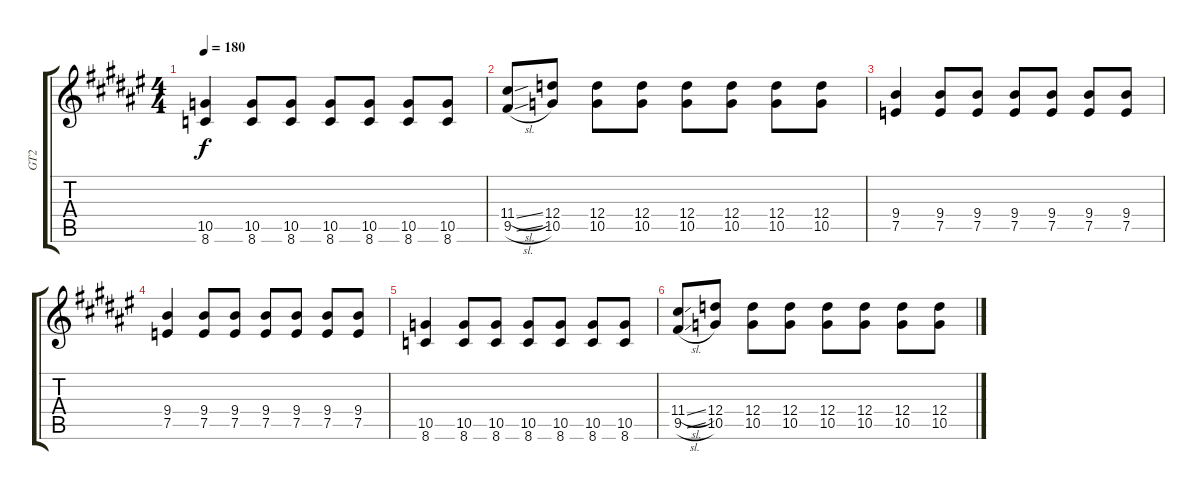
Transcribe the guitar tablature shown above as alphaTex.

\track ("GT2" "GT2") {instrument distortionguitar}
\staff {score tabs}
\tuning (E4 B3 G3 D3 A2 E2) {hide}
\ts (4 4)
\tempo 180
\clef g2
\ks f#
(10.5 8.6).4{dy f} (10.5 8.6).8 (10.5 8.6).8 (10.5 8.6).8 (10.5 8.6).8 (10.5 8.6).8 (10.5 8.6).8 |
(11.4{sl} 9.5{sl}).8 (12.4 10.5).8 (12.4 10.5).8 (12.4 10.5).8 (12.4 10.5).8 (12.4 10.5).8 (12.4 10.5).8 (12.4 10.5).8 |
(9.4 7.5).4 (9.4 7.5).8 (9.4 7.5).8 (9.4 7.5).8 (9.4 7.5).8 (9.4 7.5).8 (9.4 7.5).8 |
(9.4 7.5).4 (9.4 7.5).8 (9.4 7.5).8 (9.4 7.5).8 (9.4 7.5).8 (9.4 7.5).8 (9.4 7.5).8 |
(10.5 8.6).4 (10.5 8.6).8 (10.5 8.6).8 (10.5 8.6).8 (10.5 8.6).8 (10.5 8.6).8 (10.5 8.6).8 |
(11.4{sl} 9.5{sl}).8 (12.4 10.5).8 (12.4 10.5).8 (12.4 10.5).8 (12.4 10.5).8 (12.4 10.5).8 (12.4 10.5).8 (12.4 10.5).8
